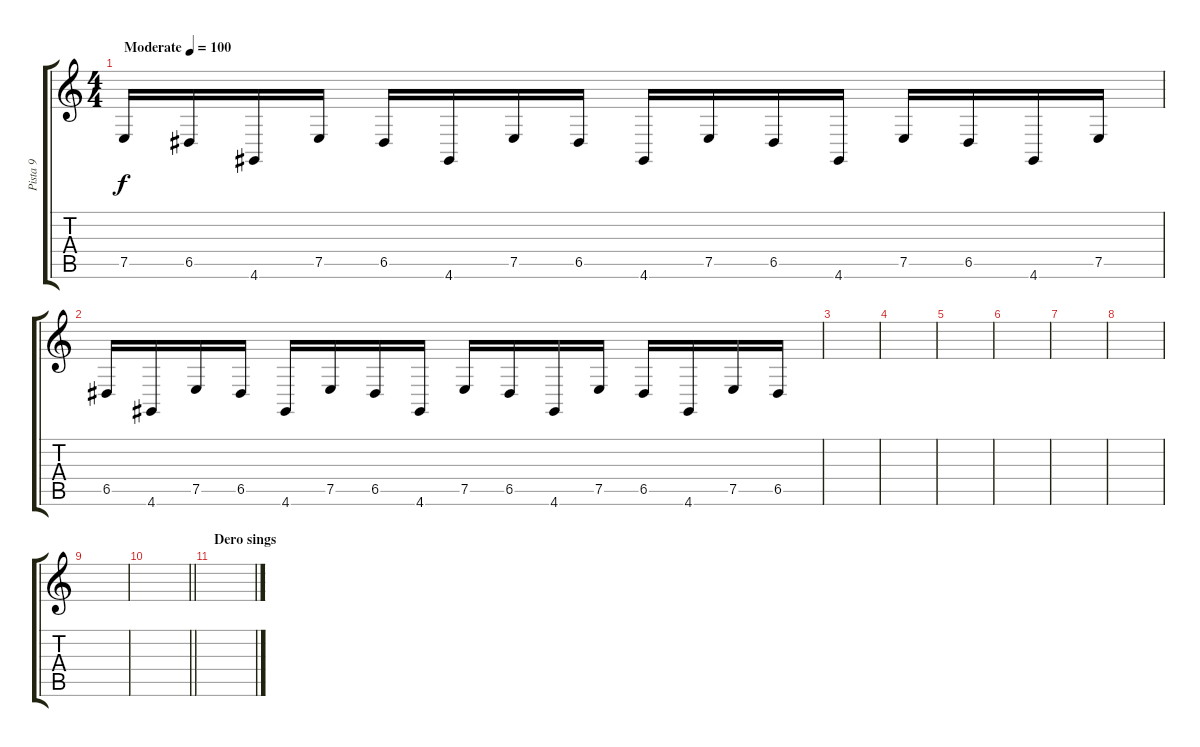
\track ("Pista 9" "Pista 9") {instrument lead2sawtooth}
\staff {score tabs}
\tuning (E4 B3 G3 D3 A2 E2) {hide}
\ts (4 4)
\tempo (100 "Moderate")
\clef g2
\ks c
7.5.16{dy f instrument lead2sawtooth} 6.5.16 4.6.16 7.5.16 6.5.16 4.6.16 7.5.16 6.5.16 4.6.16 7.5.16 6.5.16 4.6.16 7.5.16 6.5.16 4.6.16 7.5.16 |
6.5.16{volume 11} 4.6.16 7.5.16 6.5.16 4.6.16 7.5.16 6.5.16 4.6.16 7.5.16 6.5.16 4.6.16 7.5.16 6.5.16 4.6.16 7.5.16 6.5.16 |
|
|
|
|
|
|
|
\barLineRight lightlight
|
\section ("" "Dero sings")
